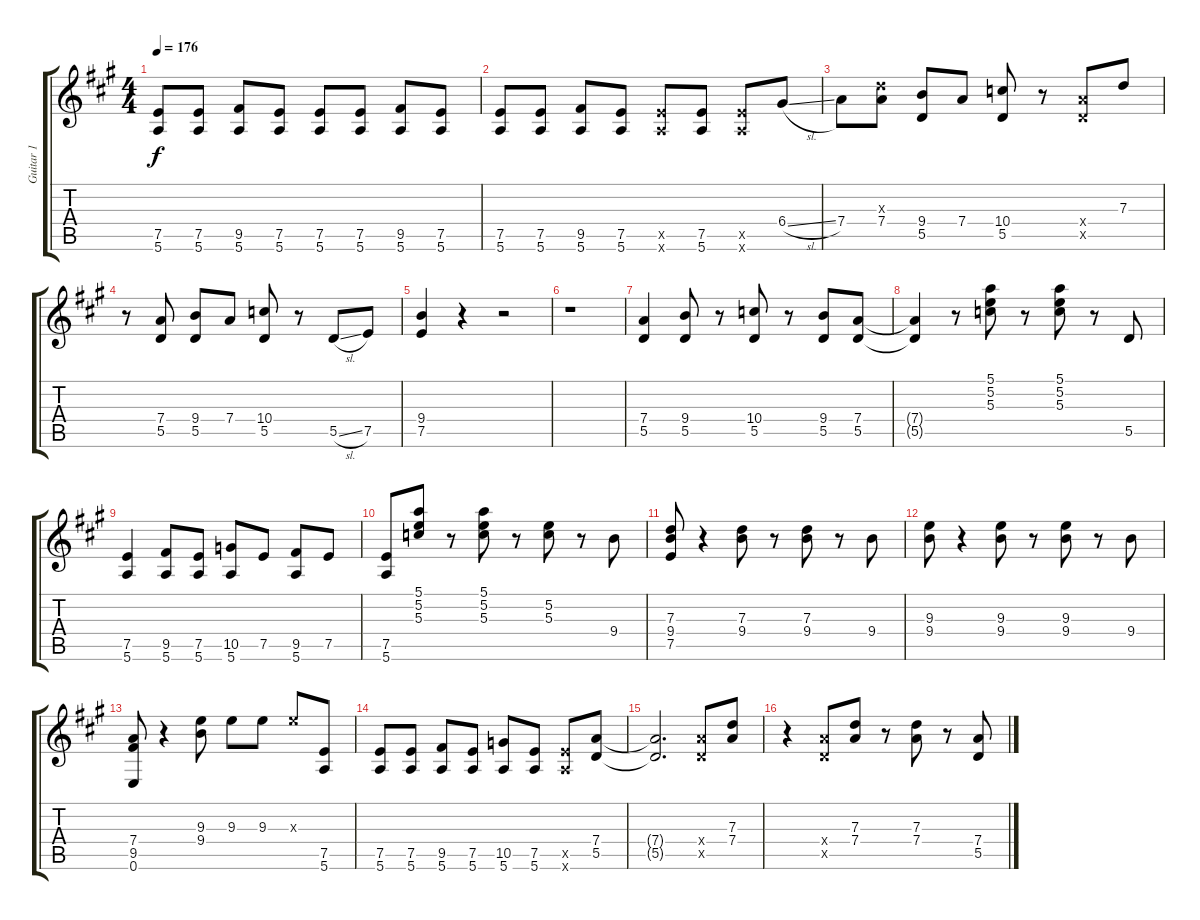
\track ("Guitar 1" "Guitar 1") {instrument distortionguitar}
\staff {score tabs}
\tuning (E4 B3 G3 D3 A2 E2) {hide}
\ts (4 4)
\tempo 176
\clef g2
\ks a
(7.5 5.6).8{dy f} (7.5 5.6).8 (9.5 5.6).8 (7.5 5.6).8 (7.5 5.6).8 (7.5 5.6).8 (9.5 5.6).8 (7.5 5.6).8 |
(7.5 5.6).8 (7.5 5.6).8 (9.5 5.6).8 (7.5 5.6).8 (7.5{x} 5.6{x}).8 (7.5 5.6).8 (7.5{x} 5.6{x}).8 6.4{sl}.8 |
7.4.8 (7.3{x} 7.4).8 (9.4 5.5).8 7.4.8 (10.4 5.5).8 r.8 (7.4{x} 5.5{x}).8 7.3.8 |
r.8 (7.4 5.5).8 (9.4 5.5).8 7.4.8 (10.4 5.5).8 r.8 5.5{sl}.8 7.5.8 |
(9.4 7.5).4 r.4 r.2 |
r.1 |
(7.4 5.5).4 (9.4 5.5).8 r.8 (10.4 5.5).8 r.8 (9.4 5.5).8 (7.4 5.5).8 |
(7.4{t} 5.5{t}).4 r.8 (5.1 5.2 5.3).8 r.8 (5.1 5.2 5.3).8 r.8 5.5.8 |
(7.5 5.6).4 (9.5 5.6).8 (7.5 5.6).8 (10.5 5.6).8 7.5.8 (9.5 5.6).8 7.5.8 |
(7.5 5.6).8 (5.1 5.2 5.3).8 r.8 (5.1 5.2 5.3).8 r.8 (5.2 5.3).8 r.8 9.4.8 |
(7.3 9.4 7.5).8 r.4 (7.3 9.4).8 r.8 (7.3 9.4).8 r.8 9.4.8 |
(9.3 9.4).8 r.4 (9.3 9.4).8 r.8 (9.3 9.4).8 r.8 9.4.8 |
(7.4 9.5 0.6).8 r.4 (9.3 9.4).8 9.3.8 9.3.8 9.3{x}.8 (7.5 5.6).8 |
(7.5 5.6).8 (7.5 5.6).8 (9.5 5.6).8 (7.5 5.6).8 (10.5 5.6).8 (7.5 5.6).8 (7.5{x} 5.6{x}).8 (7.4 5.5).8 |
(7.4{t} 5.5{t}).2{d} (7.4{x} 5.5{x}).8 (7.3 7.4).8 |
r.4 (7.4{x} 5.5{x}).8 (7.3 7.4).8 r.8 (7.3 7.4).8 r.8 (7.4 5.5).8
